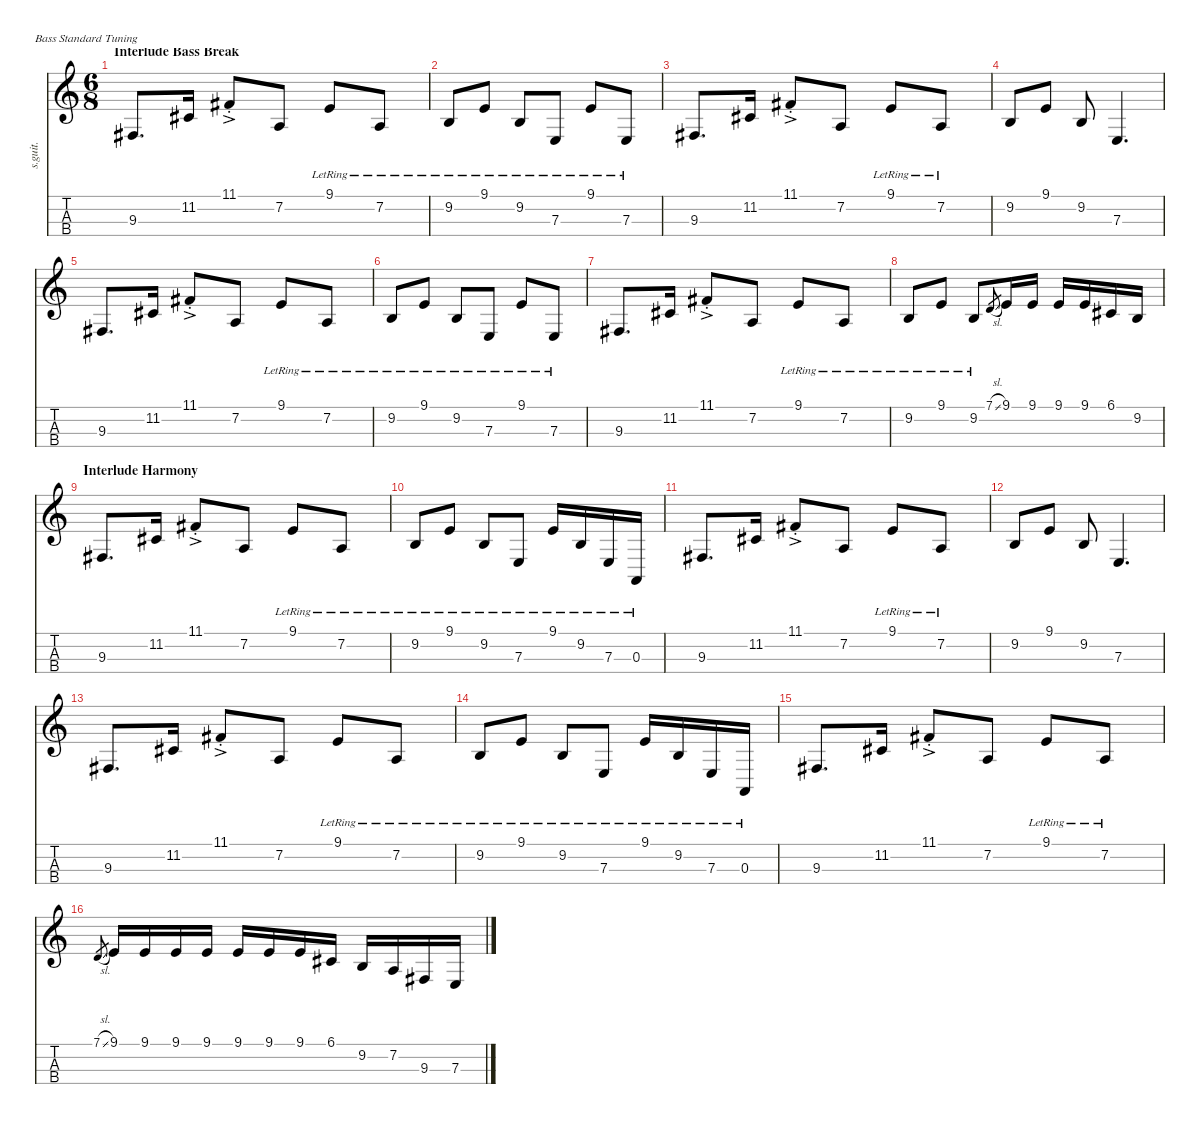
\defaultSystemsLayout 4
\hideDynamics
\bracketExtendMode nobrackets
\track ("Cliff Burton - Bass" "s.guit.") {instrument electricbassfinger}
\staff {score tabs}
\tuning (G2 D2 A1 E1)
\ts (6 8)
\beaming (8 2 2 2 2)
\section ("" "Interlude Bass Break")
\tempo (78 hide)
\clef g2
\ks c
9.3{acc #}.8{d lyrics (0 "") lyrics (1 "") lyrics (2 "") lyrics (3 "") lyrics (4 "") dy f} 11.2{acc #}.16{lyrics (0 "") lyrics (1 "") lyrics (2 "") lyrics (3 "") lyrics (4 "")} 11.1{ac st acc #}.8{lyrics (0 "") lyrics (1 "") lyrics (2 "") lyrics (3 "") lyrics (4 "") dy ppp} 7.2.8{lyrics (0 "") lyrics (1 "") lyrics (2 "") lyrics (3 "") lyrics (4 "") dy f} 9.1{lr}.8{lyrics (0 "") lyrics (1 "") lyrics (2 "") lyrics (3 "") lyrics (4 "")} 7.2{lr}.8{lyrics (0 "") lyrics (1 "") lyrics (2 "") lyrics (3 "") lyrics (4 "") dy ppp} |
9.2{lr}.8{lyrics (0 "") lyrics (1 "") lyrics (2 "") lyrics (3 "") lyrics (4 "") dy f} 9.1{lr}.8{lyrics (0 "") lyrics (1 "") lyrics (2 "") lyrics (3 "") lyrics (4 "")} 9.2{lr}.8{lyrics (0 "") lyrics (1 "") lyrics (2 "") lyrics (3 "") lyrics (4 "")} 7.3{lr}.8{lyrics (0 "") lyrics (1 "") lyrics (2 "") lyrics (3 "") lyrics (4 "")} 9.1{lr}.8{lyrics (0 "") lyrics (1 "") lyrics (2 "") lyrics (3 "") lyrics (4 "")} 7.3{lr}.8{lyrics (0 "") lyrics (1 "") lyrics (2 "") lyrics (3 "") lyrics (4 "")} |
9.3{acc #}.8{d lyrics (0 "") lyrics (1 "") lyrics (2 "") lyrics (3 "") lyrics (4 "")} 11.2{acc #}.16{lyrics (0 "") lyrics (1 "") lyrics (2 "") lyrics (3 "") lyrics (4 "")} 11.1{ac st acc #}.8{lyrics (0 "") lyrics (1 "") lyrics (2 "") lyrics (3 "") lyrics (4 "") dy ppp} 7.2.8{lyrics (0 "") lyrics (1 "") lyrics (2 "") lyrics (3 "") lyrics (4 "") dy f} 9.1{lr}.8{lyrics (0 "") lyrics (1 "") lyrics (2 "") lyrics (3 "") lyrics (4 "")} 7.2{lr}.8{lyrics (0 "") lyrics (1 "") lyrics (2 "") lyrics (3 "") lyrics (4 "") dy ppp} |
9.2.8{lyrics (0 "") lyrics (1 "") lyrics (2 "") lyrics (3 "") lyrics (4 "") dy f} 9.1.8{lyrics (0 "") lyrics (1 "") lyrics (2 "") lyrics (3 "") lyrics (4 "")} 9.2.8{lyrics (0 "") lyrics (1 "") lyrics (2 "") lyrics (3 "") lyrics (4 "")} 7.3.4{d lyrics (0 "") lyrics (1 "") lyrics (2 "") lyrics (3 "") lyrics (4 "")} |
9.3{acc #}.8{d lyrics (0 "") lyrics (1 "") lyrics (2 "") lyrics (3 "") lyrics (4 "")} 11.2{acc #}.16{lyrics (0 "") lyrics (1 "") lyrics (2 "") lyrics (3 "") lyrics (4 "")} 11.1{ac st acc #}.8{lyrics (0 "") lyrics (1 "") lyrics (2 "") lyrics (3 "") lyrics (4 "") dy ppp} 7.2.8{lyrics (0 "") lyrics (1 "") lyrics (2 "") lyrics (3 "") lyrics (4 "") dy f} 9.1{lr}.8{lyrics (0 "") lyrics (1 "") lyrics (2 "") lyrics (3 "") lyrics (4 "")} 7.2{lr}.8{lyrics (0 "") lyrics (1 "") lyrics (2 "") lyrics (3 "") lyrics (4 "") dy ppp} |
9.2{lr}.8{lyrics (0 "") lyrics (1 "") lyrics (2 "") lyrics (3 "") lyrics (4 "") dy f} 9.1{lr}.8{lyrics (0 "") lyrics (1 "") lyrics (2 "") lyrics (3 "") lyrics (4 "")} 9.2{lr}.8{lyrics (0 "") lyrics (1 "") lyrics (2 "") lyrics (3 "") lyrics (4 "")} 7.3{lr}.8{lyrics (0 "") lyrics (1 "") lyrics (2 "") lyrics (3 "") lyrics (4 "")} 9.1{lr}.8{lyrics (0 "") lyrics (1 "") lyrics (2 "") lyrics (3 "") lyrics (4 "")} 7.3{lr}.8{lyrics (0 "") lyrics (1 "") lyrics (2 "") lyrics (3 "") lyrics (4 "")} |
9.3{acc #}.8{d lyrics (0 "") lyrics (1 "") lyrics (2 "") lyrics (3 "") lyrics (4 "")} 11.2{acc #}.16{lyrics (0 "") lyrics (1 "") lyrics (2 "") lyrics (3 "") lyrics (4 "")} 11.1{ac st acc #}.8{lyrics (0 "") lyrics (1 "") lyrics (2 "") lyrics (3 "") lyrics (4 "") dy ppp} 7.2.8{lyrics (0 "") lyrics (1 "") lyrics (2 "") lyrics (3 "") lyrics (4 "") dy f} 9.1{lr}.8{lyrics (0 "") lyrics (1 "") lyrics (2 "") lyrics (3 "") lyrics (4 "")} 7.2{lr}.8{lyrics (0 "") lyrics (1 "") lyrics (2 "") lyrics (3 "") lyrics (4 "") dy ppp} |
9.2{lr}.8{lyrics (0 "") lyrics (1 "") lyrics (2 "") lyrics (3 "") lyrics (4 "") dy f} 9.1{lr}.8{lyrics (0 "") lyrics (1 "") lyrics (2 "") lyrics (3 "") lyrics (4 "")} 9.2{lr}.8{lyrics (0 "") lyrics (1 "") lyrics (2 "") lyrics (3 "") lyrics (4 "")} 7.1{sl}.8{lyrics (0 "") lyrics (1 "") lyrics (2 "") lyrics (3 "") lyrics (4 "") gr} 9.1.16{lyrics (0 "") lyrics (1 "") lyrics (2 "") lyrics (3 "") lyrics (4 "")} 9.1.16{lyrics (0 "") lyrics (1 "") lyrics (2 "") lyrics (3 "") lyrics (4 "")} 9.1.16{lyrics (0 "") lyrics (1 "") lyrics (2 "") lyrics (3 "") lyrics (4 "")} 9.1.16{lyrics (0 "") lyrics (1 "") lyrics (2 "") lyrics (3 "") lyrics (4 "")} 6.1{acc #}.16{lyrics (0 "") lyrics (1 "") lyrics (2 "") lyrics (3 "") lyrics (4 "")} 9.2.16{lyrics (0 "") lyrics (1 "") lyrics (2 "") lyrics (3 "") lyrics (4 "")} |
\section ("" "Interlude Harmony")
9.3{acc #}.8{d lyrics (0 "") lyrics (1 "") lyrics (2 "") lyrics (3 "") lyrics (4 "")} 11.2{acc #}.16{lyrics (0 "") lyrics (1 "") lyrics (2 "") lyrics (3 "") lyrics (4 "")} 11.1{ac st acc #}.8{lyrics (0 "") lyrics (1 "") lyrics (2 "") lyrics (3 "") lyrics (4 "") dy ppp} 7.2.8{lyrics (0 "") lyrics (1 "") lyrics (2 "") lyrics (3 "") lyrics (4 "") dy f} 9.1{lr}.8{lyrics (0 "") lyrics (1 "") lyrics (2 "") lyrics (3 "") lyrics (4 "")} 7.2{lr}.8{lyrics (0 "") lyrics (1 "") lyrics (2 "") lyrics (3 "") lyrics (4 "") dy ppp} |
9.2{lr}.8{lyrics (0 "") lyrics (1 "") lyrics (2 "") lyrics (3 "") lyrics (4 "") dy f} 9.1{lr}.8{lyrics (0 "") lyrics (1 "") lyrics (2 "") lyrics (3 "") lyrics (4 "")} 9.2{lr}.8{lyrics (0 "") lyrics (1 "") lyrics (2 "") lyrics (3 "") lyrics (4 "")} 7.3{lr}.8{lyrics (0 "") lyrics (1 "") lyrics (2 "") lyrics (3 "") lyrics (4 "")} 9.1{lr}.16{lyrics (0 "") lyrics (1 "") lyrics (2 "") lyrics (3 "") lyrics (4 "")} 9.2{lr}.16{lyrics (0 "") lyrics (1 "") lyrics (2 "") lyrics (3 "") lyrics (4 "")} 7.3{lr}.16{lyrics (0 "") lyrics (1 "") lyrics (2 "") lyrics (3 "") lyrics (4 "")} 0.3{lr}.16{lyrics (0 "") lyrics (1 "") lyrics (2 "") lyrics (3 "") lyrics (4 "")} |
9.3{acc #}.8{d lyrics (0 "") lyrics (1 "") lyrics (2 "") lyrics (3 "") lyrics (4 "")} 11.2{acc #}.16{lyrics (0 "") lyrics (1 "") lyrics (2 "") lyrics (3 "") lyrics (4 "")} 11.1{ac st acc #}.8{lyrics (0 "") lyrics (1 "") lyrics (2 "") lyrics (3 "") lyrics (4 "") dy ppp} 7.2.8{lyrics (0 "") lyrics (1 "") lyrics (2 "") lyrics (3 "") lyrics (4 "") dy f} 9.1{lr}.8{lyrics (0 "") lyrics (1 "") lyrics (2 "") lyrics (3 "") lyrics (4 "")} 7.2{lr}.8{lyrics (0 "") lyrics (1 "") lyrics (2 "") lyrics (3 "") lyrics (4 "") dy ppp} |
9.2.8{lyrics (0 "") lyrics (1 "") lyrics (2 "") lyrics (3 "") lyrics (4 "") dy f} 9.1.8{lyrics (0 "") lyrics (1 "") lyrics (2 "") lyrics (3 "") lyrics (4 "")} 9.2.8{lyrics (0 "") lyrics (1 "") lyrics (2 "") lyrics (3 "") lyrics (4 "")} 7.3.4{d lyrics (0 "") lyrics (1 "") lyrics (2 "") lyrics (3 "") lyrics (4 "")} |
9.3{acc #}.8{d lyrics (0 "") lyrics (1 "") lyrics (2 "") lyrics (3 "") lyrics (4 "")} 11.2{acc #}.16{lyrics (0 "") lyrics (1 "") lyrics (2 "") lyrics (3 "") lyrics (4 "")} 11.1{ac st acc #}.8{lyrics (0 "") lyrics (1 "") lyrics (2 "") lyrics (3 "") lyrics (4 "") dy ppp} 7.2.8{lyrics (0 "") lyrics (1 "") lyrics (2 "") lyrics (3 "") lyrics (4 "") dy f} 9.1{lr}.8{lyrics (0 "") lyrics (1 "") lyrics (2 "") lyrics (3 "") lyrics (4 "")} 7.2{lr}.8{lyrics (0 "") lyrics (1 "") lyrics (2 "") lyrics (3 "") lyrics (4 "") dy ppp} |
9.2{lr}.8{lyrics (0 "") lyrics (1 "") lyrics (2 "") lyrics (3 "") lyrics (4 "") dy f} 9.1{lr}.8{lyrics (0 "") lyrics (1 "") lyrics (2 "") lyrics (3 "") lyrics (4 "")} 9.2{lr}.8{lyrics (0 "") lyrics (1 "") lyrics (2 "") lyrics (3 "") lyrics (4 "")} 7.3{lr}.8{lyrics (0 "") lyrics (1 "") lyrics (2 "") lyrics (3 "") lyrics (4 "")} 9.1{lr}.16{lyrics (0 "") lyrics (1 "") lyrics (2 "") lyrics (3 "") lyrics (4 "")} 9.2{lr}.16{lyrics (0 "") lyrics (1 "") lyrics (2 "") lyrics (3 "") lyrics (4 "")} 7.3{lr}.16{lyrics (0 "") lyrics (1 "") lyrics (2 "") lyrics (3 "") lyrics (4 "")} 0.3{lr}.16{lyrics (0 "") lyrics (1 "") lyrics (2 "") lyrics (3 "") lyrics (4 "")} |
9.3{acc #}.8{d lyrics (0 "") lyrics (1 "") lyrics (2 "") lyrics (3 "") lyrics (4 "")} 11.2{acc #}.16{lyrics (0 "") lyrics (1 "") lyrics (2 "") lyrics (3 "") lyrics (4 "")} 11.1{ac st acc #}.8{lyrics (0 "") lyrics (1 "") lyrics (2 "") lyrics (3 "") lyrics (4 "") dy ppp} 7.2.8{lyrics (0 "") lyrics (1 "") lyrics (2 "") lyrics (3 "") lyrics (4 "") dy f} 9.1{lr}.8{lyrics (0 "") lyrics (1 "") lyrics (2 "") lyrics (3 "") lyrics (4 "")} 7.2{lr}.8{lyrics (0 "") lyrics (1 "") lyrics (2 "") lyrics (3 "") lyrics (4 "") dy ppp} |
7.1{sl}.8{lyrics (0 "") lyrics (1 "") lyrics (2 "") lyrics (3 "") lyrics (4 "") gr dy f} 9.1.16{lyrics (0 "") lyrics (1 "") lyrics (2 "") lyrics (3 "") lyrics (4 "")} 9.1.16{lyrics (0 "") lyrics (1 "") lyrics (2 "") lyrics (3 "") lyrics (4 "")} 9.1.16{lyrics (0 "") lyrics (1 "") lyrics (2 "") lyrics (3 "") lyrics (4 "")} 9.1.16{lyrics (0 "") lyrics (1 "") lyrics (2 "") lyrics (3 "") lyrics (4 "")} 9.1.16{lyrics (0 "") lyrics (1 "") lyrics (2 "") lyrics (3 "") lyrics (4 "")} 9.1.16{lyrics (0 "") lyrics (1 "") lyrics (2 "") lyrics (3 "") lyrics (4 "")} 9.1.16{lyrics (0 "") lyrics (1 "") lyrics (2 "") lyrics (3 "") lyrics (4 "")} 6.1{acc #}.16{lyrics (0 "") lyrics (1 "") lyrics (2 "") lyrics (3 "") lyrics (4 "")} 9.2.16{lyrics (0 "") lyrics (1 "") lyrics (2 "") lyrics (3 "") lyrics (4 "")} 7.2.16{lyrics (0 "") lyrics (1 "") lyrics (2 "") lyrics (3 "") lyrics (4 "")} 9.3{acc #}.16{lyrics (0 "") lyrics (1 "") lyrics (2 "") lyrics (3 "") lyrics (4 "")} 7.3.16{lyrics (0 "") lyrics (1 "") lyrics (2 "") lyrics (3 "") lyrics (4 "")}
